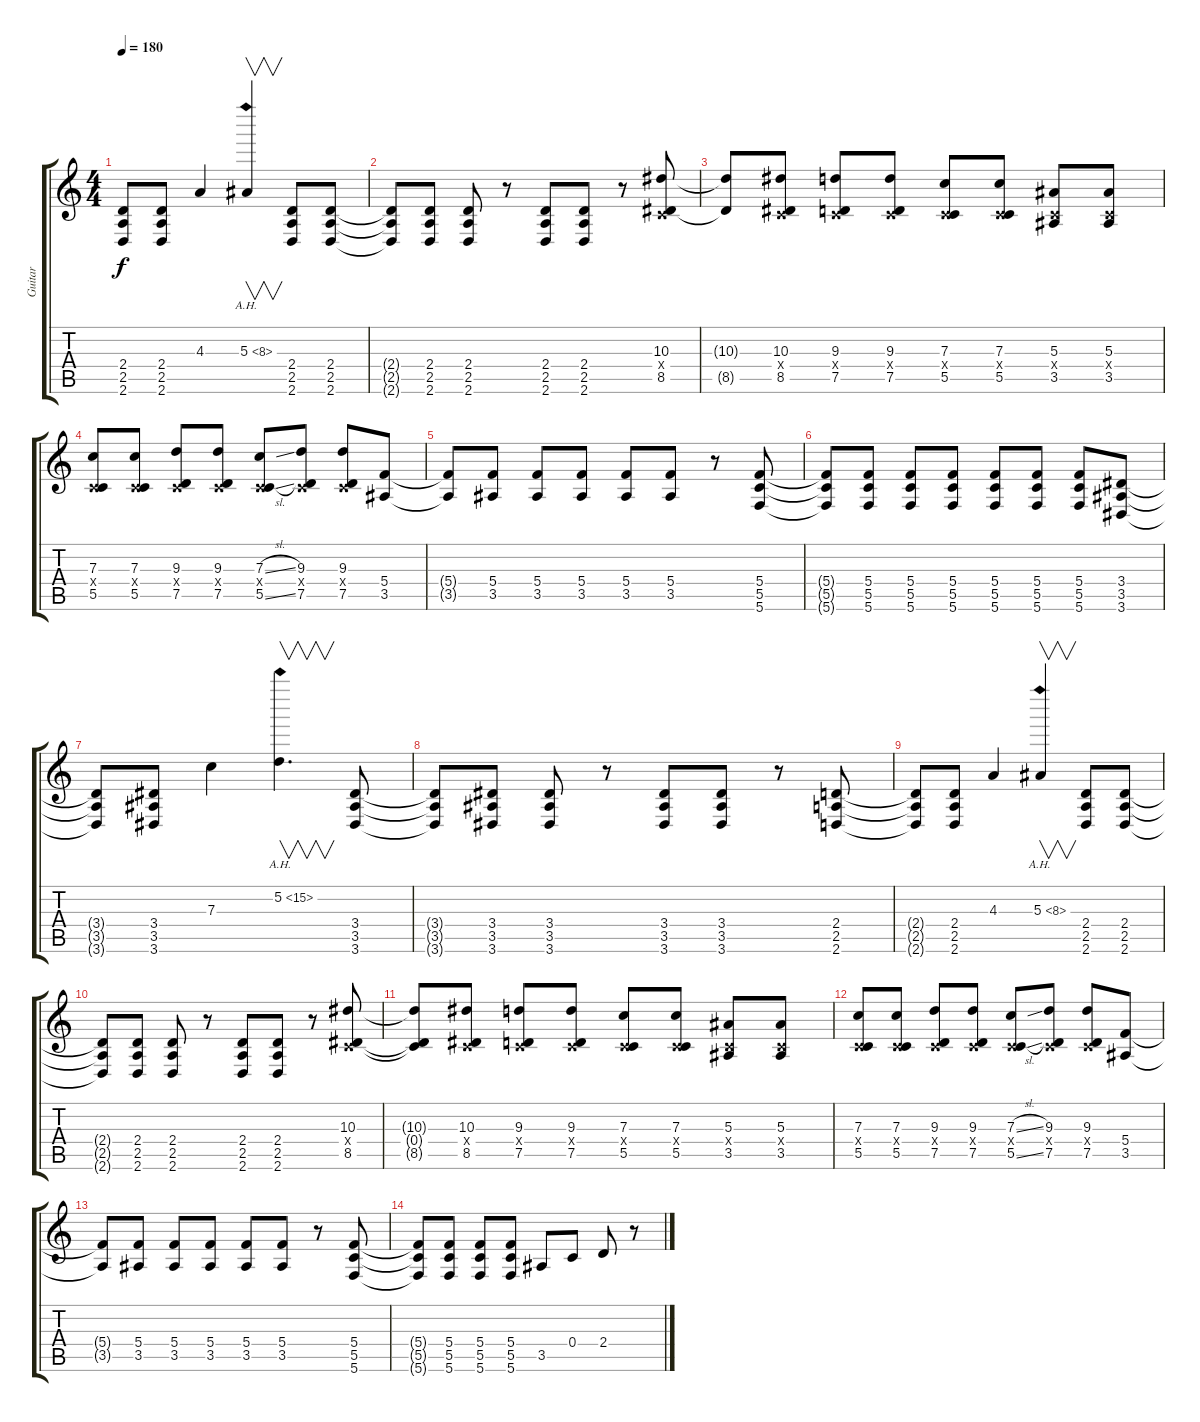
\track ("Guitar" "Guitar") {instrument distortionguitar}
\staff {score tabs}
\tuning (D4 A3 F3 C3 G2 C2) {hide}
\ts (4 4)
\tempo 180
\clef g2
\ks c
(2.4{t} 2.5{t} 2.6{t}).8{dy f} (2.4 2.5 2.6).8 4.3.4 5.3{ah 3}.4{v instrument guitarharmonics} (2.4 2.5 2.6).8{instrument distortionguitar} (2.4 2.5 2.6).8 |
(2.4{t} 2.5{t} 2.6{t}).8 (2.4 2.5 2.6).8 (2.4 2.5 2.6).8 r.8 (2.4 2.5 2.6).8 (2.4 2.5 2.6).8 r.8 (10.3 0.4{x} 8.5).8 |
(10.3{t} 8.5{t}).8 (10.3 0.4{x} 8.5).8 (9.3 0.4{x} 7.5).8 (9.3 0.4{x} 7.5).8 (7.3 0.4{x} 5.5).8 (7.3 0.4{x} 5.5).8 (5.3 0.4{x} 3.5).8 (5.3 0.4{x} 3.5).8 |
(7.3 0.4{x} 5.5).8 (7.3 0.4{x} 5.5).8 (9.3 0.4{x} 7.5).8 (9.3 0.4{x} 7.5).8 (7.3{sl} 0.4{x} 5.5{sl}).8 (9.3 0.4{x} 7.5).8 (9.3 0.4{x} 7.5).8 (5.4 3.5).8 |
(5.4{t} 3.5{t}).8 (5.4 3.5).8 (5.4 3.5).8 (5.4 3.5).8 (5.4 3.5).8 (5.4 3.5).8 r.8 (5.4 5.5 5.6).8 |
(5.4{t} 5.5{t} 5.6{t}).8 (5.4 5.5 5.6).8 (5.4 5.5 5.6).8 (5.4 5.5 5.6).8 (5.4 5.5 5.6).8 (5.4 5.5 5.6).8 (5.4 5.5 5.6).8 (3.4 3.5 3.6).8 |
(3.4{t} 3.5{t} 3.6{t}).8 (3.4 3.5 3.6).8 7.3.4 5.2{ah 10}.4{v d instrument guitarharmonics} (3.4 3.5 3.6).8{instrument distortionguitar} |
(3.4{t} 3.5{t} 3.6{t}).8 (3.4 3.5 3.6).8 (3.4 3.5 3.6).8 r.8 (3.4 3.5 3.6).8 (3.4 3.5 3.6).8 r.8 (2.4 2.5 2.6).8 |
(2.4{t} 2.5{t} 2.6{t}).8 (2.4 2.5 2.6).8 4.3.4 5.3{ah 3}.4{v instrument guitarharmonics} (2.4 2.5 2.6).8{instrument distortionguitar} (2.4 2.5 2.6).8 |
(2.4{t} 2.5{t} 2.6{t}).8 (2.4 2.5 2.6).8 (2.4 2.5 2.6).8 r.8 (2.4 2.5 2.6).8 (2.4 2.5 2.6).8 r.8 (10.3 0.4{x} 8.5).8 |
(10.3{t} 0.4{t} 8.5{t}).8 (10.3 0.4{x} 8.5).8 (9.3 0.4{x} 7.5).8 (9.3 0.4{x} 7.5).8 (7.3 0.4{x} 5.5).8 (7.3 0.4{x} 5.5).8 (5.3 0.4{x} 3.5).8 (5.3 0.4{x} 3.5).8 |
(7.3 0.4{x} 5.5).8 (7.3 0.4{x} 5.5).8 (9.3 0.4{x} 7.5).8 (9.3 0.4{x} 7.5).8 (7.3{sl} 0.4{x} 5.5{sl}).8 (9.3 0.4{x} 7.5).8 (9.3 0.4{x} 7.5).8 (5.4 3.5).8 |
(5.4{t} 3.5{t}).8 (5.4 3.5).8 (5.4 3.5).8 (5.4 3.5).8 (5.4 3.5).8 (5.4 3.5).8 r.8 (5.4 5.5 5.6).8 |
(5.4{t} 5.5{t} 5.6{t}).8 (5.4 5.5 5.6).8 (5.4 5.5 5.6).8 (5.4 5.5 5.6).8 3.5.8 0.4.8 2.4.8 r.8
